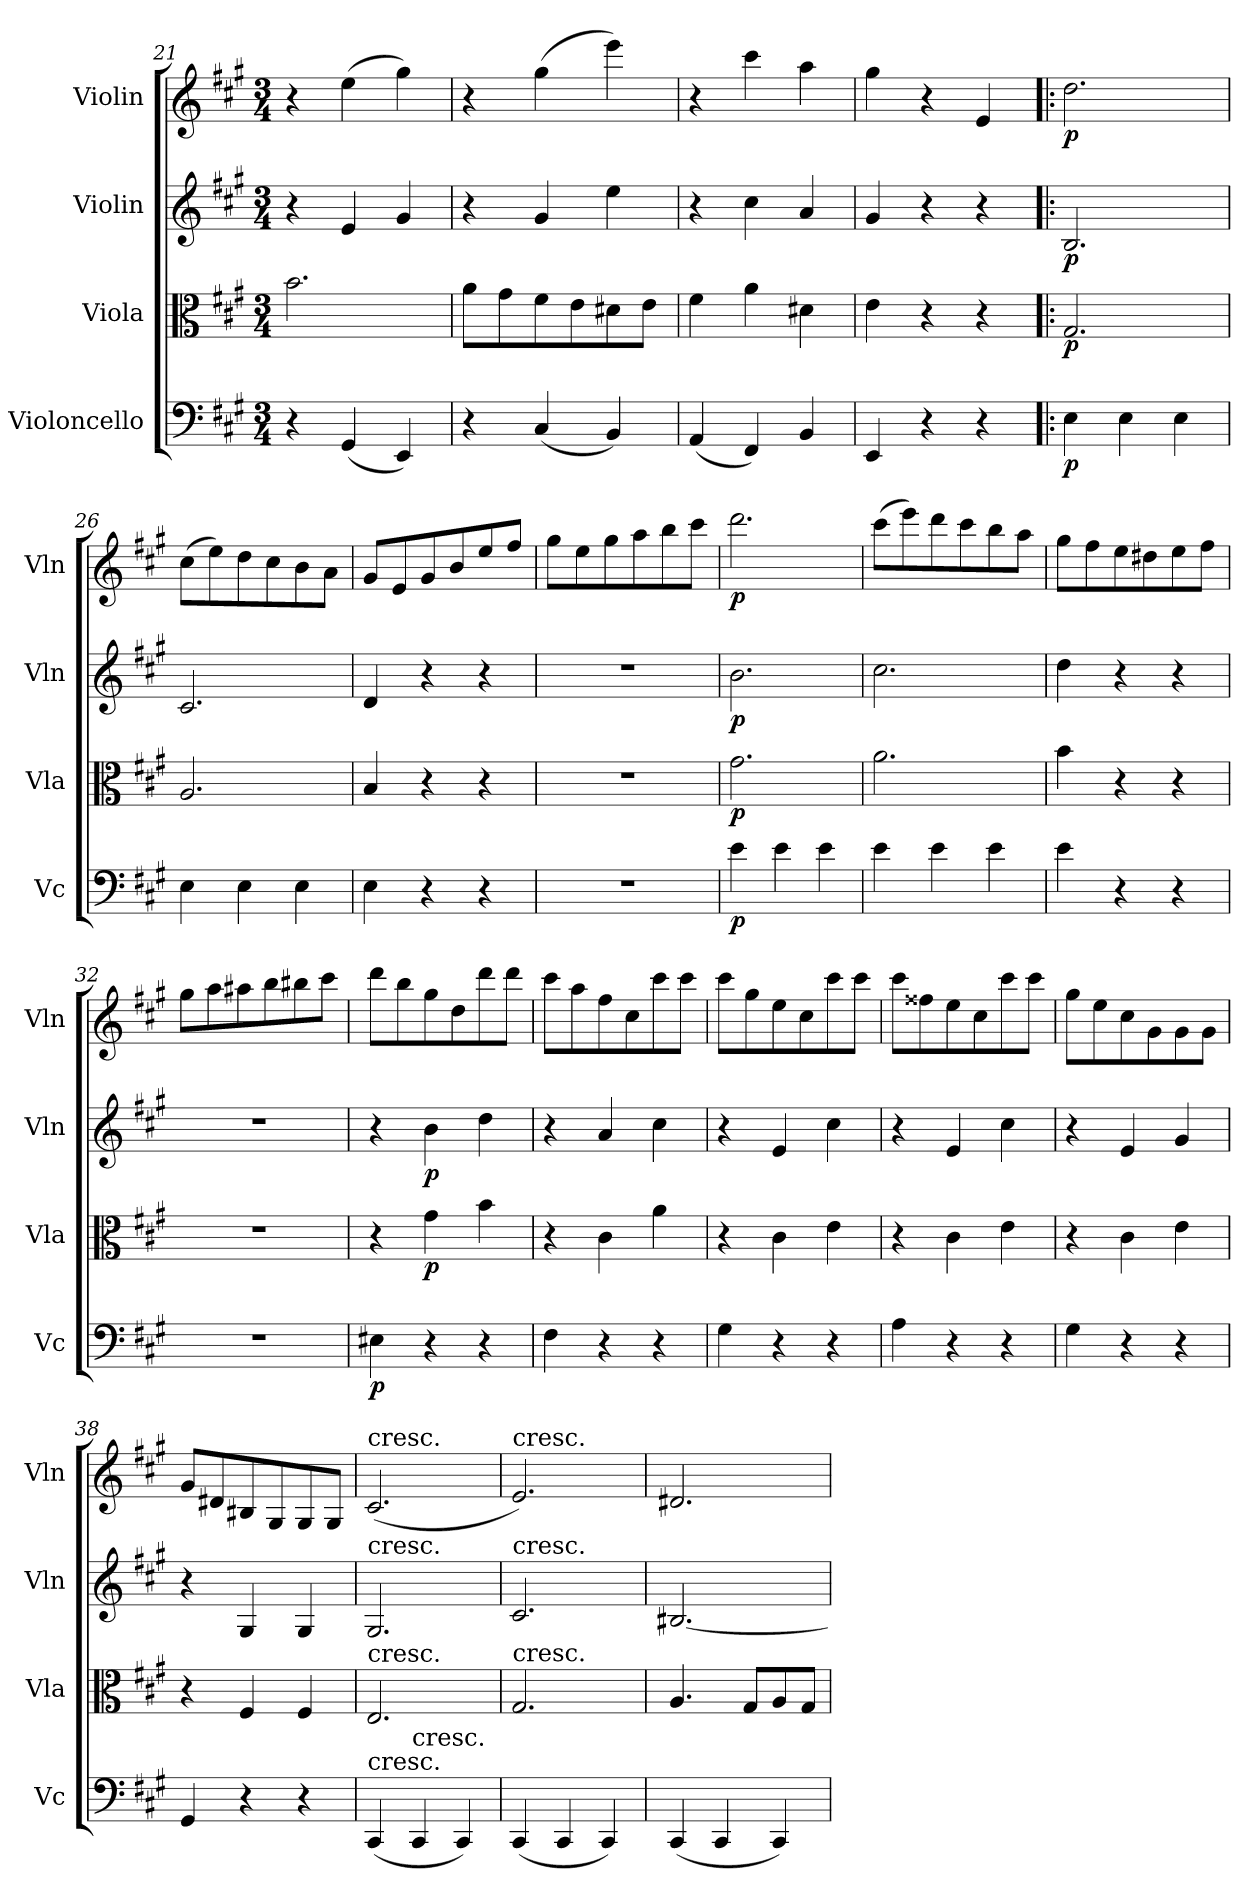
**kern	**dynam	**kern	**dynam	**kern	**dynam	**kern	**dynam
*part4	*part4	*part3	*part3	*part2	*part2	*part1	*part1
*staff4	*staff4	*staff3	*staff3	*staff2	*staff2	*staff1	*staff1
*I"Violoncello	*	*I"Viola	*	*I"Violin	*	*I"Violin	*
*I'Vc	*	*I'Vla	*	*I'Vln	*	*I'Vln	*
*clefF4	*	*clefC3	*	*clefG2	*	*clefG2	*
*k[f#c#g#]	*	*k[f#c#g#]	*	*k[f#c#g#]	*	*k[f#c#g#]	*
*A:	*	*A:	*	*A:	*	*A:	*
*M3/4	*	*M3/4	*	*M3/4	*	*M3/4	*
=21	=21	=21	=21	=21	=21	=21	=21
4r	.	2.b\	.	4r	.	4r	.
(4GG#/	.	.	.	4e/	.	(4ee\	.
4EE/)	.	.	.	4g#/	.	4gg#\)	.
=22	=22	=22	=22	=22	=22	=22	=22
4r	.	8a\L	.	4r	.	4r	.
.	.	8g#\	.	.	.	.	.
(4C#/	.	8f#\	.	4g#/	.	(4gg#\	.
.	.	8e\	.	.	.	.	.
4BB/)	.	8d#X\	.	4ee\	.	4eee\)	.
.	.	8e\J	.	.	.	.	.
=23	=23	=23	=23	=23	=23	=23	=23
(4AA/	.	4f#\	.	4r	.	4r	.
4FF#/)	.	4a\	.	4cc#\	.	4ccc#\	.
4BB/	.	4d#X\	.	4a/	.	4aa\	.
=24	=24	=24	=24	=24	=24	=24	=24
4EE/	.	4e\	.	4g#/	.	4gg#\	.
4r	.	4r	.	4r	.	4r	.
4r	.	4r	.	4r	.	4e/	.
=25!|:	=25!|:	=25!|:	=25!|:	=25!|:	=25!|:	=25!|:	=25!|:
4E\	p	2.G#/	p	2.B/	p	2.dd\	p
4E\	.	.	.	.	.	.	.
4E\	.	.	.	.	.	.	.
=26	=26	=26	=26	=26	=26	=26	=26
4E\	.	2.A/	.	2.c#/	.	(8cc#\L	.
.	.	.	.	.	.	8ee\)	.
4E\	.	.	.	.	.	8dd\	.
.	.	.	.	.	.	8cc#\	.
4E\	.	.	.	.	.	8b\	.
.	.	.	.	.	.	8a\J	.
=27	=27	=27	=27	=27	=27	=27	=27
4E\	.	4B/	.	4d/	.	8g#/L	.
.	.	.	.	.	.	8e/	.
4r	.	4r	.	4r	.	8g#/	.
.	.	.	.	.	.	8b/	.
4r	.	4r	.	4r	.	8ee/	.
.	.	.	.	.	.	8ff#/J	.
=28	=28	=28	=28	=28	=28	=28	=28
2.r	.	2.r	.	2.r	.	8gg#\L	.
.	.	.	.	.	.	8ee\	.
.	.	.	.	.	.	8gg#\	.
.	.	.	.	.	.	8aa\	.
.	.	.	.	.	.	8bb\	.
.	.	.	.	.	.	8ccc#\J	.
=29	=29	=29	=29	=29	=29	=29	=29
4e\	p	2.g#\	p	2.b\	p	2.ddd\	p
4e\	.	.	.	.	.	.	.
4e\	.	.	.	.	.	.	.
=30	=30	=30	=30	=30	=30	=30	=30
4e\	.	2.a\	.	2.cc#\	.	(8ccc#\L	.
.	.	.	.	.	.	8eee\)	.
4e\	.	.	.	.	.	8ddd\	.
.	.	.	.	.	.	8ccc#\	.
4e\	.	.	.	.	.	8bb\	.
.	.	.	.	.	.	8aa\J	.
=31	=31	=31	=31	=31	=31	=31	=31
4e\	.	4b\	.	4dd\	.	8gg#\L	.
.	.	.	.	.	.	8ff#\	.
4r	.	4r	.	4r	.	8ee\	.
.	.	.	.	.	.	8dd#X\	.
4r	.	4r	.	4r	.	8ee\	.
.	.	.	.	.	.	8ff#\J	.
=32	=32	=32	=32	=32	=32	=32	=32
2.r	.	2.r	.	2.r	.	8gg#\L	.
.	.	.	.	.	.	8aa\	.
.	.	.	.	.	.	8aa#X\	.
.	.	.	.	.	.	8bb\	.
.	.	.	.	.	.	8bb#X\	.
.	.	.	.	.	.	8ccc#\J	.
=33	=33	=33	=33	=33	=33	=33	=33
4E#X\	p	4r	.	4r	.	8ddd\L	.
.	.	.	.	.	.	8bb\	.
4r	.	4g#\	p	4b\	p	8gg#\	.
.	.	.	.	.	.	8dd\	.
4r	.	4b\	.	4dd\	.	8ddd\	.
.	.	.	.	.	.	8ddd\J	.
=34	=34	=34	=34	=34	=34	=34	=34
4F#\	.	4r	.	4r	.	8ccc#\L	.
.	.	.	.	.	.	8aa\	.
4r	.	4c#\	.	4a/	.	8ff#\	.
.	.	.	.	.	.	8cc#\	.
4r	.	4a\	.	4cc#\	.	8ccc#\	.
.	.	.	.	.	.	8ccc#\J	.
=35	=35	=35	=35	=35	=35	=35	=35
4G#\	.	4r	.	4r	.	8ccc#\L	.
.	.	.	.	.	.	8gg#\	.
4r	.	4c#\	.	4e/	.	8ee\	.
.	.	.	.	.	.	8cc#\	.
4r	.	4e\	.	4cc#\	.	8ccc#\	.
.	.	.	.	.	.	8ccc#\J	.
=36	=36	=36	=36	=36	=36	=36	=36
4A\	.	4r	.	4r	.	8ccc#\L	.
.	.	.	.	.	.	8ff##X\	.
4r	.	4c#\	.	4e/	.	8ee\	.
.	.	.	.	.	.	8cc#\	.
4r	.	4e\	.	4cc#\	.	8ccc#\	.
.	.	.	.	.	.	8ccc#\J	.
=37	=37	=37	=37	=37	=37	=37	=37
4G#\	.	4r	.	4r	.	8gg#\L	.
.	.	.	.	.	.	8ee\	.
4r	.	4c#\	.	4e/	.	8cc#\	.
.	.	.	.	.	.	8g#\	.
4r	.	4e\	.	4g#/	.	8g#\	.
.	.	.	.	.	.	8g#\J	.
=38	=38	=38	=38	=38	=38	=38	=38
4GG#/	.	4r	.	4r	.	8g#/L	.
.	.	.	.	.	.	8d#X/	.
4r	.	4F#/	.	4G#/	.	8B#X/	.
.	.	.	.	.	.	8G#/	.
4r	.	4F#/	.	4G#/	.	8G#/	.
.	.	.	.	.	.	8G#/J	.
=39	=39	=39	=39	=39	=39	=39	=39
!	!	!	!	!	!	!LO:TX:t=cresc.	!
!	!	!	!	!LO:TX:t=cresc.	!	!	!
!	!	!LO:TX:t=cresc.	!	!	!	!	!
!LO:TX:t=cresc.	!	!	!	!	!	!	!
(4CC#/	.	2.E/	.	2.G#/	.	(2.c#/	.
!LO:TX:t=cresc.	!	!	!	!	!	!	!
4CC#/	.	.	.	.	.	.	.
4CC#/)	.	.	.	.	.	.	.
=40	=40	=40	=40	=40	=40	=40	=40
!	!	!	!	!	!	!LO:TX:t=cresc.	!
!	!	!	!	!LO:TX:t=cresc.	!	!	!
!	!	!LO:TX:t=cresc.	!	!	!	!	!
(4CC#/	.	2.G#/	.	2.c#/	.	2.e/)	.
4CC#/	.	.	.	.	.	.	.
4CC#/)	.	.	.	.	.	.	.
=41	=41	=41	=41	=41	=41	=41	=41
(4CC#/	.	4.A/	.	[2.B#X/	.	2.d#X/	.
4CC#/	.	.	.	.	.	.	.
.	.	8G#/L	.	.	.	.	.
4CC#/)	.	8A/	.	.	.	.	.
.	.	8G#/J	.	.	.	.	.
=	=	=	=	=	=	=	=
*-	*-	*-	*-	*-	*-	*-	*-
